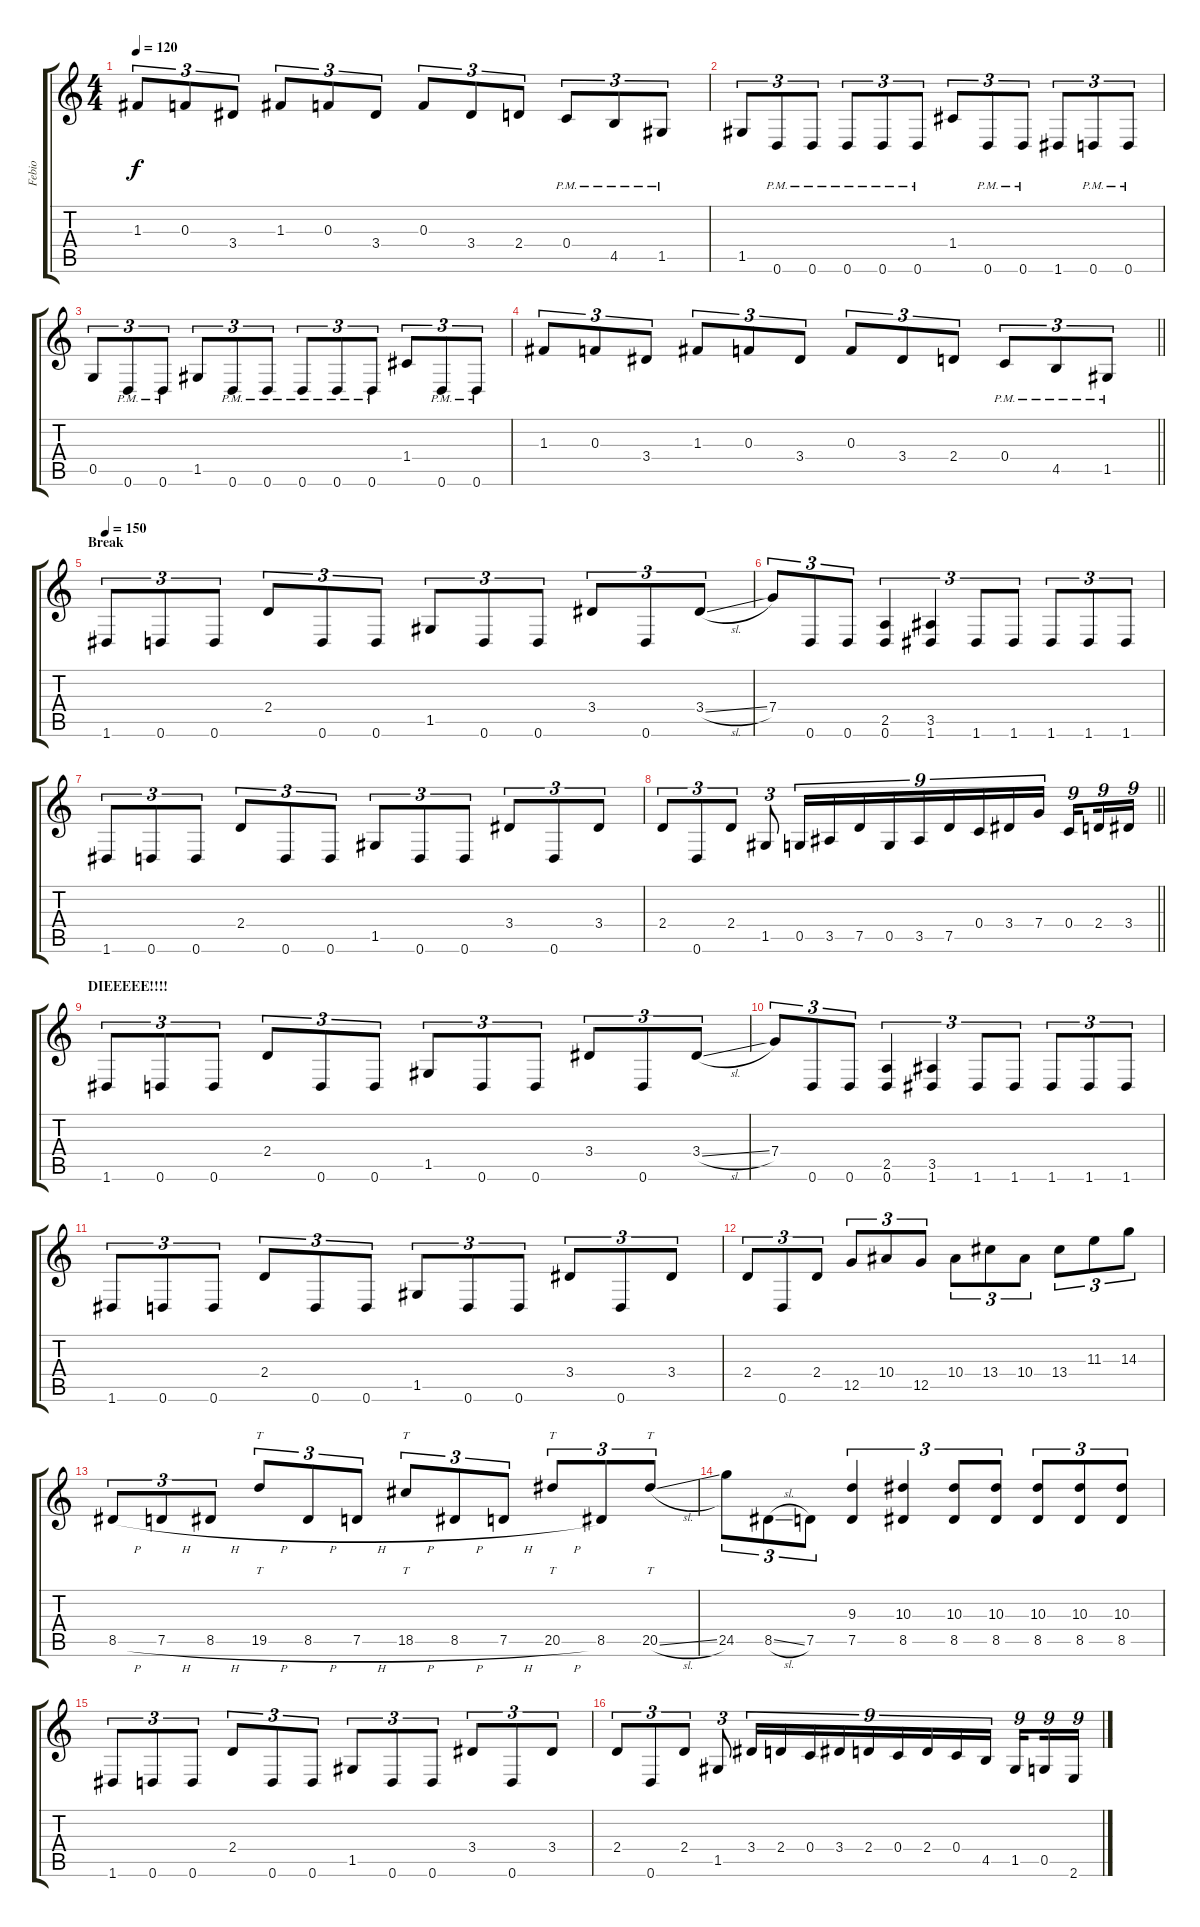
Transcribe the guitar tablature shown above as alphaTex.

\track ("Febio" "Febio") {instrument distortionguitar}
\staff {score tabs}
\tuning (D4 A3 F3 C3 G2 D2) {hide}
\ts (4 4)
\tempo 120
\clef g2
\ks c
1.3.8{tu (3 2) dy f} 0.3.8{tu (3 2)} 3.4.8{tu (3 2)} 1.3.8{tu (3 2)} 0.3.8{tu (3 2)} 3.4.8{tu (3 2)} 0.3.8{tu (3 2)} 3.4.8{tu (3 2)} 2.4.8{tu (3 2)} 0.4{pm}.8{tu (3 2)} 4.5{pm}.8{tu (3 2)} 1.5{pm}.8{tu (3 2)} |
1.5.8{tu (3 2)} 0.6{pm}.8{tu (3 2)} 0.6{pm}.8{tu (3 2)} 0.6{pm}.8{tu (3 2)} 0.6{pm}.8{tu (3 2)} 0.6{pm}.8{tu (3 2)} 1.4.8{tu (3 2)} 0.6{pm}.8{tu (3 2)} 0.6{pm}.8{tu (3 2)} 1.6.8{tu (3 2)} 0.6{pm}.8{tu (3 2)} 0.6{pm}.8{tu (3 2)} |
0.5.8{tu (3 2)} 0.6{pm}.8{tu (3 2)} 0.6{pm}.8{tu (3 2)} 1.5.8{tu (3 2)} 0.6{pm}.8{tu (3 2)} 0.6{pm}.8{tu (3 2)} 0.6{pm}.8{tu (3 2)} 0.6{pm}.8{tu (3 2)} 0.6{pm}.8{tu (3 2)} 1.4.8{tu (3 2)} 0.6{pm}.8{tu (3 2)} 0.6{pm}.8{tu (3 2)} |
\barLineRight lightlight
1.3.8{tu (3 2)} 0.3.8{tu (3 2)} 3.4.8{tu (3 2)} 1.3.8{tu (3 2)} 0.3.8{tu (3 2)} 3.4.8{tu (3 2)} 0.3.8{tu (3 2)} 3.4.8{tu (3 2)} 2.4.8{tu (3 2)} 0.4{pm}.8{tu (3 2)} 4.5{pm}.8{tu (3 2)} 1.5{pm}.8{tu (3 2)} |
\section ("" "Break")
\tempo 150
1.6.8{tu (3 2)} 0.6.8{tu (3 2)} 0.6.8{tu (3 2)} 2.4.8{tu (3 2)} 0.6.8{tu (3 2)} 0.6.8{tu (3 2)} 1.5.8{tu (3 2)} 0.6.8{tu (3 2)} 0.6.8{tu (3 2)} 3.4.8{tu (3 2)} 0.6.8{tu (3 2)} 3.4{sl}.8{tu (3 2)} |
7.4.8{tu (3 2)} 0.6.8{tu (3 2)} 0.6.8{tu (3 2)} (2.5 0.6).4{tu (3 2)} (3.5 1.6).4{tu (3 2)} 1.6.8{tu (3 2)} 1.6.8{tu (3 2)} 1.6.8{tu (3 2)} 1.6.8{tu (3 2)} 1.6.8{tu (3 2)} |
1.6.8{tu (3 2)} 0.6.8{tu (3 2)} 0.6.8{tu (3 2)} 2.4.8{tu (3 2)} 0.6.8{tu (3 2)} 0.6.8{tu (3 2)} 1.5.8{tu (3 2)} 0.6.8{tu (3 2)} 0.6.8{tu (3 2)} 3.4.8{tu (3 2)} 0.6.8{tu (3 2)} 3.4.8{tu (3 2)} |
\barLineRight lightlight
2.4.8{tu (3 2)} 0.6.8{tu (3 2)} 2.4.8{tu (3 2)} 1.5.8{tu (3 2)} 0.5.16{tu (9 8)} 3.5.16{tu (9 8)} 7.5.16{tu (9 8)} 0.5.16{tu (9 8)} 3.5.16{tu (9 8)} 7.5.16{tu (9 8)} 0.4.16{tu (9 8)} 3.4.16{tu (9 8)} 7.4.16{tu (9 8)} 0.4.16{tu (9 8) beam splitsecondary} 2.4.16{tu (9 8)} 3.4.16{tu (9 8)} |
\section ("" "DIEEEEE!!!!")
1.6.8{tu (3 2)} 0.6.8{tu (3 2)} 0.6.8{tu (3 2)} 2.4.8{tu (3 2)} 0.6.8{tu (3 2)} 0.6.8{tu (3 2)} 1.5.8{tu (3 2)} 0.6.8{tu (3 2)} 0.6.8{tu (3 2)} 3.4.8{tu (3 2)} 0.6.8{tu (3 2)} 3.4{sl}.8{tu (3 2)} |
7.4.8{tu (3 2)} 0.6.8{tu (3 2)} 0.6.8{tu (3 2)} (2.5 0.6).4{tu (3 2)} (3.5 1.6).4{tu (3 2)} 1.6.8{tu (3 2)} 1.6.8{tu (3 2)} 1.6.8{tu (3 2)} 1.6.8{tu (3 2)} 1.6.8{tu (3 2)} |
1.6.8{tu (3 2)} 0.6.8{tu (3 2)} 0.6.8{tu (3 2)} 2.4.8{tu (3 2)} 0.6.8{tu (3 2)} 0.6.8{tu (3 2)} 1.5.8{tu (3 2)} 0.6.8{tu (3 2)} 0.6.8{tu (3 2)} 3.4.8{tu (3 2)} 0.6.8{tu (3 2)} 3.4.8{tu (3 2)} |
2.4.8{tu (3 2)} 0.6.8{tu (3 2)} 2.4.8{tu (3 2)} 12.5.8{tu (3 2)} 10.4.8{tu (3 2)} 12.5.8{tu (3 2)} 10.4.8{tu (3 2)} 13.4.8{tu (3 2)} 10.4.8{tu (3 2)} 13.4.8{tu (3 2)} 11.3.8{tu (3 2)} 14.3.8{tu (3 2)} |
8.5{h}.8{tu (3 2)} 7.5{h}.8{tu (3 2)} 8.5{h}.8{tu (3 2)} 19.5{h}.8{tt tu (3 2)} 8.5{h}.8{tu (3 2)} 7.5{h}.8{tu (3 2)} 18.5{h}.8{tt tu (3 2)} 8.5{h}.8{tu (3 2)} 7.5{h}.8{tu (3 2)} 20.5{h}.8{tt tu (3 2)} 8.5.8{tu (3 2)} 20.5{sl}.8{tt tu (3 2)} |
24.5.8{tu (3 2)} 8.5{sl}.8{tu (3 2)} 7.5.8{tu (3 2)} (9.3 7.5).4{tu (3 2)} (10.3 8.5).4{tu (3 2)} (10.3 8.5).8{tu (3 2)} (10.3 8.5).8{tu (3 2)} (10.3 8.5).8{tu (3 2)} (10.3 8.5).8{tu (3 2)} (10.3 8.5).8{tu (3 2)} |
1.6.8{tu (3 2)} 0.6.8{tu (3 2)} 0.6.8{tu (3 2)} 2.4.8{tu (3 2)} 0.6.8{tu (3 2)} 0.6.8{tu (3 2)} 1.5.8{tu (3 2)} 0.6.8{tu (3 2)} 0.6.8{tu (3 2)} 3.4.8{tu (3 2)} 0.6.8{tu (3 2)} 3.4.8{tu (3 2)} |
2.4.8{tu (3 2)} 0.6.8{tu (3 2)} 2.4.8{tu (3 2)} 1.5.8{tu (3 2)} 3.4.16{tu (9 8)} 2.4.16{tu (9 8)} 0.4.16{tu (9 8)} 3.4.16{tu (9 8)} 2.4.16{tu (9 8)} 0.4.16{tu (9 8)} 2.4.16{tu (9 8)} 0.4.16{tu (9 8)} 4.5.16{tu (9 8)} 1.5.16{tu (9 8) beam splitsecondary} 0.5.16{tu (9 8)} 2.6.16{tu (9 8)}
